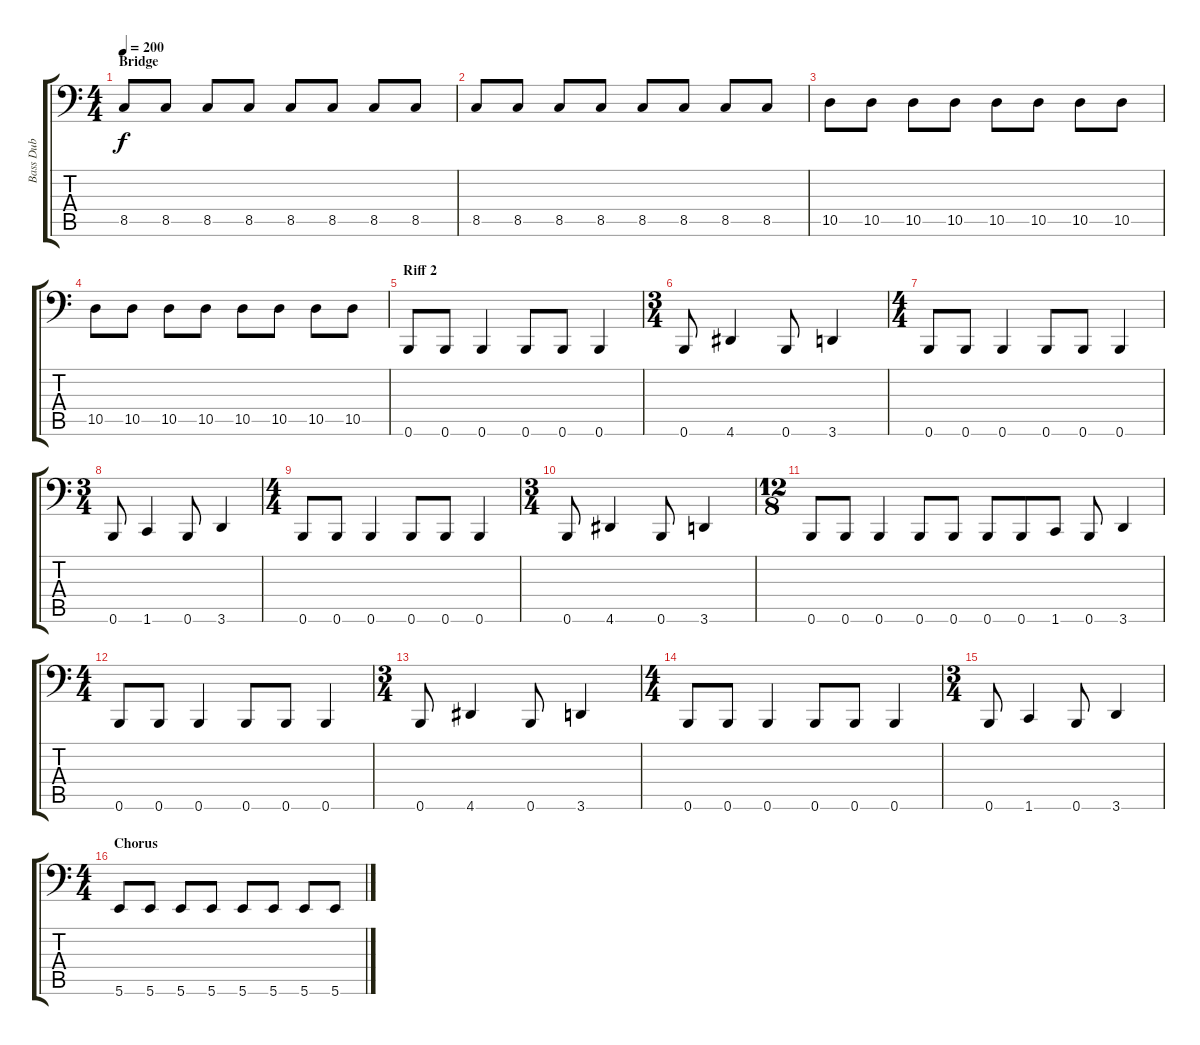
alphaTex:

\track ("Bass Dub" "Bass Dub") {instrument electricbassfinger}
\staff {score tabs}
\tuning (C3 G2 D2 A1 E1 B0) {hide}
\ts (4 4)
\section ("" "Bridge")
\tempo 200
\clef f4
\ks c
8.5.8{dy f} 8.5.8 8.5.8 8.5.8 8.5.8 8.5.8 8.5.8 8.5.8 |
8.5.8 8.5.8 8.5.8 8.5.8 8.5.8 8.5.8 8.5.8 8.5.8 |
10.5.8 10.5.8 10.5.8 10.5.8 10.5.8 10.5.8 10.5.8 10.5.8 |
10.5.8 10.5.8 10.5.8 10.5.8 10.5.8 10.5.8 10.5.8 10.5.8 |
\section ("" "Riff 2")
0.6.8 0.6.8 0.6.4 0.6.8 0.6.8 0.6.4 |
\ts (3 4)
0.6.8 4.6.4 0.6.8 3.6.4 |
\ts (4 4)
0.6.8 0.6.8 0.6.4 0.6.8 0.6.8 0.6.4 |
\ts (3 4)
0.6.8 1.6.4 0.6.8 3.6.4 |
\ts (4 4)
0.6.8 0.6.8 0.6.4 0.6.8 0.6.8 0.6.4 |
\ts (3 4)
0.6.8 4.6.4 0.6.8 3.6.4 |
\ts (12 8)
0.6.8 0.6.8 0.6.4 0.6.8 0.6.8 0.6.8 0.6.8 1.6.8 0.6.8 3.6.4 |
\ts (4 4)
0.6.8 0.6.8 0.6.4 0.6.8 0.6.8 0.6.4 |
\ts (3 4)
0.6.8 4.6.4 0.6.8 3.6.4 |
\ts (4 4)
0.6.8 0.6.8 0.6.4 0.6.8 0.6.8 0.6.4 |
\ts (3 4)
0.6.8 1.6.4 0.6.8 3.6.4 |
\ts (4 4)
\section ("" "Chorus")
5.6.8 5.6.8 5.6.8 5.6.8 5.6.8 5.6.8 5.6.8 5.6.8
